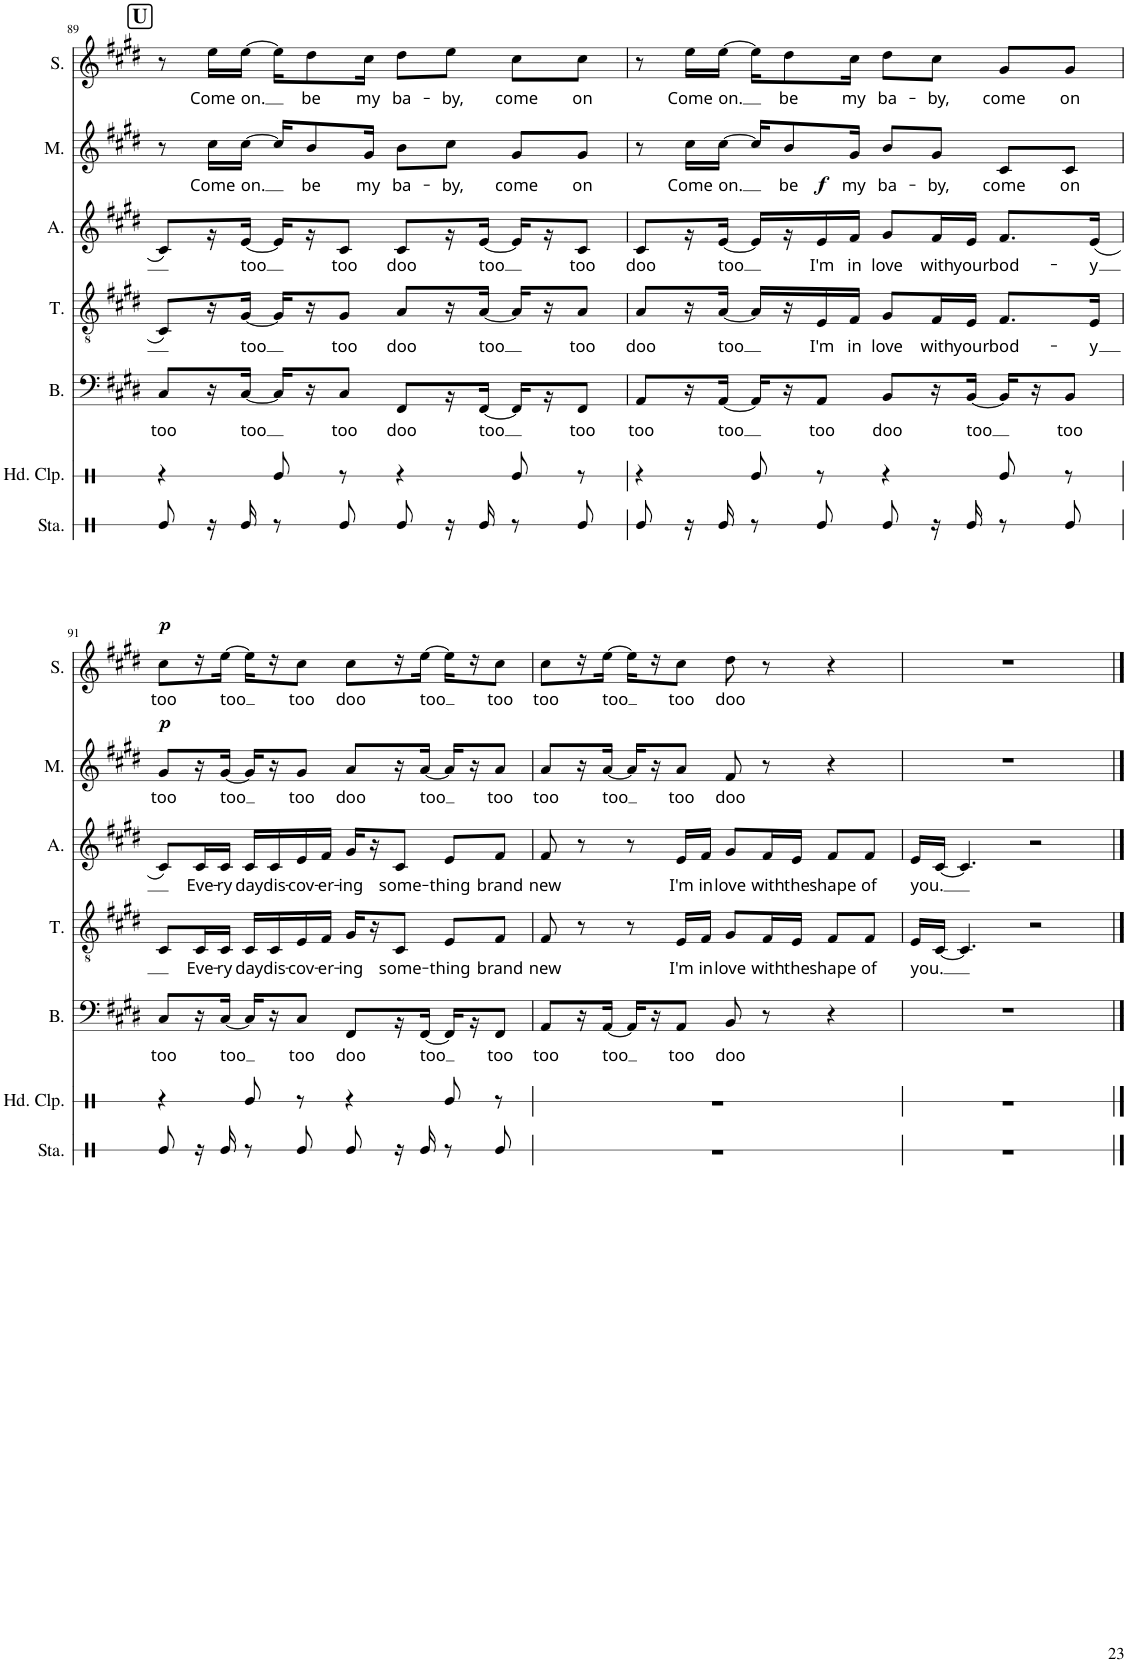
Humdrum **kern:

**kern	**kern	**kern	**text	**kern	**text	**kern	**text	**dynam	**kern	**text	**dynam	**kern	**text	**dynam
*part7	*part6	*part5	*part5	*part4	*part4	*part3	*part3	*part3	*part2	*part2	*part2	*part1	*part1	*part1
*staff7	*staff6	*staff5	*staff5	*staff4	*staff4	*staff3	*staff3	*staff3	*staff2	*staff2	*staff2	*staff1	*staff1	*staff1
*I"Stamp	*I"Hand Clap	*I"Base	*	*I"Tenor	*	*I"Alto	*	*	*I"Mezzo	*	*	*I"Soprano	*	*
*I'Sta.	*I'Hd. Clp.	*I'B.	*	*I'T.	*	*I'A.	*	*	*I'M.	*	*	*I'S.	*	*
!!LO:PB:g=z
*clefX	*clefX	*clefF4	*	*clefGv2	*	*clefG2	*	*	*clefG2	*	*	*clefG2	*	*
*k[]	*k[]	*k[f#c#g#d#]	*	*k[f#c#g#d#]	*	*k[f#c#g#d#]	*	*	*k[f#c#g#d#]	*	*	*k[f#c#g#d#]	*	*
*M4/4	*M4/4	*M4/4	*	*M4/4	*	*M4/4	*	*	*M4/4	*	*	*M4/4	*	*
!!LO:REH:place=s1:a:B:cj:fs=14:t=U
=89	=89	=89	=89	=89	=89	=89	=89	=89	=89	=89	=89	=89	=89	=89
!	!	!	!LO:LY:b	!	!	!	!	!	!	!	!	!	!	!
8Re/	4r	8C#/L	too	8C#/L	.	8c#/L	.	.	8r	.	.	8r	.	.
!	!	!	!	!	!	!	!	!	!	!LO:LY:b	!	!	!LO:LY:b	!
16r	.	16r	.	16r	.	16r	.	.	16cc#\LL	Come	.	16ee\LL	Come	.
!	!	!	!LO:LY:b	!	!LO:LY:b	!	!LO:LY:b	!	!	!LO:LY:b	!	!	!LO:LY:b	!
16Re/	.	[<16C#/JJ	too	[<16G#/JJ	too	[<16e/JJ	too	.	[>16cc#\JJ	on.	.	[>16ee\JJ	on.	.
8r	8Re/	16C#/LL]	.	16G#/LL]	.	16e/LL]	.	.	16cc#/KL]	.	.	16ee\KL]	.	.
!	!	!	!	!	!	!	!	!	!	!LO:LY:b	!	!	!LO:LY:b	!
.	.	16r	.	16r	.	16r	.	.	8b/	be	.	8dd#\	be	.
!	!	!	!LO:LY:b	!	!LO:LY:b	!	!LO:LY:b	!	!	!	!	!	!	!
8Re/	8r	8C#/J	too	8G#/J	too	8c#/J	too	.	.	.	.	.	.	.
!	!	!	!	!	!	!	!	!	!	!LO:LY:b	!	!	!LO:LY:b	!
.	.	.	.	.	.	.	.	.	16g#/Jk	my	.	16cc#\Jk	my	.
!	!	!	!LO:LY:b	!	!LO:LY:b	!	!LO:LY:b	!	!	!LO:LY:b	!	!	!LO:LY:b	!
8Re/	4r	8FF#/L	doo	8A/L	doo	8c#/L	doo	.	8b\L	ba-	.	8dd#\L	ba-	.
!	!	!	!	!	!	!	!	!	!	!LO:LY:b	!	!	!LO:LY:b	!
16r	.	16r	.	16r	.	16r	.	.	8cc#\J	-by,	.	8ee\J	-by,	.
!	!	!	!LO:LY:b	!	!LO:LY:b	!	!LO:LY:b	!	!	!	!	!	!	!
16Re/	.	[<16FF#/JJ	too	[<16A/JJ	too	[<16e/JJ	too	.	.	.	.	.	.	.
!	!	!	!	!	!	!	!	!	!	!LO:LY:b	!	!	!LO:LY:b	!
8r	8Re/	16FF#/LL]	.	16A/LL]	.	16e/LL]	.	.	8g#/L	come	.	8cc#\L	come	.
.	.	16r	.	16r	.	16r	.	.	.	.	.	.	.	.
!	!	!	!LO:LY:b	!	!LO:LY:b	!	!LO:LY:b	!	!	!LO:LY:b	!	!	!LO:LY:b	!
8Re/	8r	8FF#/J	too	8A/J	too	8c#/J	too	.	8g#/J	on	.	8cc#\J	on	.
=90	=90	=90	=90	=90	=90	=90	=90	=90	=90	=90	=90	=90	=90	=90
!	!	!	!LO:LY:b	!	!LO:LY:b	!	!LO:LY:b	!	!	!	!	!	!	!
8Re/	4r	8AA/L	too	8A/L	doo	8c#/L	doo	.	8r	.	.	8r	.	.
!	!	!	!	!	!	!	!	!	!	!LO:LY:b	!	!	!LO:LY:b	!
16r	.	16r	.	16r	.	16r	.	.	16cc#\LL	Come	.	16ee\LL	Come	.
!	!	!	!LO:LY:b	!	!LO:LY:b	!	!LO:LY:b	!	!	!LO:LY:b	!	!	!LO:LY:b	!
16Re/	.	[<16AA/JJ	too	[<16A/JJ	too	[<16e/JJ	too	.	[>16cc#\JJ	on.	.	[>16ee\JJ	on.	.
8r	8Re/	16AA/LL]	.	16A/LL]	.	16e/LL]	.	.	16cc#/KL]	.	.	16ee\KL]	.	.
!	!	!	!	!	!	!	!	!	!	!LO:LY:b	!	!	!LO:LY:b	!
.	.	16r	.	16r	.	16r	.	.	8b/	be	.	8dd#\	be	.
!	!	!	!LO:LY:b	!	!LO:LY:b	!	!LO:LY:b	!LO:DY:a	!	!	!	!	!	!
8Re/	8r	8AA/J	too	16E/	I'm	16e/	I'm	f	.	.	.	.	.	.
!	!	!	!	!	!LO:LY:b	!	!LO:LY:b	!	!	!LO:LY:b	!	!	!LO:LY:b	!
.	.	.	.	16F#/JJ	in	16f#/JJ	in	.	16g#/Jk	my	.	16cc#\Jk	my	.
!	!	!	!LO:LY:b	!	!LO:LY:b	!	!LO:LY:b	!	!	!LO:LY:b	!	!	!LO:LY:b	!
8Re/	4r	8BB/L	doo	8G#/L	love	8g#/L	love	.	8b/L	ba-	.	8dd#\L	ba-	.
!	!	!	!	!	!LO:LY:b	!	!LO:LY:b	!	!	!LO:LY:b	!	!	!LO:LY:b	!
16r	.	16r	.	16F#/L	with	16f#/L	with	.	8g#/J	-by,	.	8cc#\J	-by,	.
!	!	!	!LO:LY:b	!	!LO:LY:b	!	!LO:LY:b	!	!	!	!	!	!	!
16Re/	.	[<16BB/JJ	too	16E/JJ	your	16e/JJ	your	.	.	.	.	.	.	.
!	!	!	!	!	!LO:LY:b	!	!LO:LY:b	!	!	!LO:LY:b	!	!	!LO:LY:b	!
8r	8Re/	16BB/LL]	.	8.F#/L	bod-	8.f#/L	bod-	.	8c#/L	come	.	8g#/L	come	.
.	.	16r	.	.	.	.	.	.	.	.	.	.	.	.
!	!	!	!LO:LY:b	!	!	!	!	!	!	!LO:LY:b	!	!	!LO:LY:b	!
8Re/	8r	8BB/J	too	.	.	.	.	.	8c#/J	on	.	8g#/J	on	.
!	!	!	!	!	!LO:LY:b	!	!LO:LY:b	!	!	!	!	!	!	!
.	.	.	.	16E/Jk	-y	(<16e/Jk	-y	.	.	.	.	.	.	.
!!LO:LB:g=z
=91	=91	=91	=91	=91	=91	=91	=91	=91	=91	=91	=91	=91	=91	=91
!	!	!	!LO:LY:b	!	!	!	!	!	!	!LO:LY:b	!LO:DY:a	!	!LO:LY:b	!LO:DY:a
8Re/	4r	8C#/L	too	8C#/L	.	8c#/L)	.	.	8g#/L	too	p	8cc#\L	too	p
!	!	!	!	!	!LO:LY:b	!	!LO:LY:b	!	!	!	!	!	!	!
16r	.	16r	.	16C#/L	Eve-	16c#/L	Eve-	.	16r	.	.	16r	.	.
!	!	!	!LO:LY:b	!	!LO:LY:b	!	!LO:LY:b	!	!	!LO:LY:b	!	!	!LO:LY:b	!
16Re/	.	[<16C#/JJ	too	16C#/JJ	-ry	16c#/JJ	-ry	.	[<16g#/JJ	too	.	[>16ee\JJ	too	.
!	!	!	!	!	!LO:LY:b	!	!LO:LY:b	!	!	!	!	!	!	!
8r	8Re/	16C#/LL]	.	16C#/LL	day	16c#/LL	day	.	16g#/LL]	.	.	16ee\LL]	.	.
!	!	!	!	!	!LO:LY:b	!	!LO:LY:b	!	!	!	!	!	!	!
.	.	16r	.	16C#/	dis-	16c#/	dis-	.	16r	.	.	16r	.	.
!	!	!	!LO:LY:b	!	!LO:LY:b	!	!LO:LY:b	!	!	!LO:LY:b	!	!	!LO:LY:b	!
8Re/	8r	8C#/J	too	16E/	-cov-	16e/	-cov-	.	8g#/J	too	.	8cc#\J	too	.
!	!	!	!	!	!LO:LY:b	!	!LO:LY:b	!	!	!	!	!	!	!
.	.	.	.	16F#/JJ	-er-	16f#/JJ	-er-	.	.	.	.	.	.	.
!	!	!	!LO:LY:b	!	!LO:LY:b	!	!LO:LY:b	!	!	!LO:LY:b	!	!	!LO:LY:b	!
8Re/	4r	8FF#/L	doo	16G#/LL	-ing	16g#/LL	-ing	.	8a/L	doo	.	8cc#\L	doo	.
.	.	.	.	16r	.	16r	.	.	.	.	.	.	.	.
!	!	!	!	!	!LO:LY:b	!	!LO:LY:b	!	!	!	!	!	!	!
16r	.	16r	.	8C#/J	some-	8c#/J	some-	.	16r	.	.	16r	.	.
!	!	!	!LO:LY:b	!	!	!	!	!	!	!LO:LY:b	!	!	!LO:LY:b	!
16Re/	.	[<16FF#/JJ	too	.	.	.	.	.	[<16a/JJ	too	.	[>16ee\JJ	too	.
!	!	!	!	!	!LO:LY:b	!	!LO:LY:b	!	!	!	!	!	!	!
8r	8Re/	16FF#/LL]	.	8E/L	-thing	8e/L	-thing	.	16a/LL]	.	.	16ee\LL]	.	.
.	.	16r	.	.	.	.	.	.	16r	.	.	16r	.	.
!	!	!	!LO:LY:b	!	!LO:LY:b	!	!LO:LY:b	!	!	!LO:LY:b	!	!	!LO:LY:b	!
8Re/	8r	8FF#/J	too	8F#/J	brand	8f#/J	brand	.	8a/J	too	.	8cc#\J	too	.
=92	=92	=92	=92	=92	=92	=92	=92	=92	=92	=92	=92	=92	=92	=92
!	!	!	!LO:LY:b	!	!LO:LY:b	!	!LO:LY:b	!	!	!LO:LY:b	!	!	!LO:LY:b	!
1r	1r	8AA/L	too	8F#/	new	8f#/	new	.	8a/L	too	.	8cc#\L	too	.
.	.	16r	.	8r	.	8r	.	.	16r	.	.	16r	.	.
!	!	!	!LO:LY:b	!	!	!	!	!	!	!LO:LY:b	!	!	!LO:LY:b	!
.	.	[<16AA/JJ	too	.	.	.	.	.	[<16a/JJ	too	.	[>16ee\JJ	too	.
.	.	16AA/LL]	.	8r	.	8r	.	.	16a/LL]	.	.	16ee\LL]	.	.
.	.	16r	.	.	.	.	.	.	16r	.	.	16r	.	.
!	!	!	!LO:LY:b	!	!LO:LY:b	!	!LO:LY:b	!	!	!LO:LY:b	!	!	!LO:LY:b	!
.	.	8AA/J	too	16E/LL	I'm	16e/LL	I'm	.	8a/J	too	.	8cc#\J	too	.
!	!	!	!	!	!LO:LY:b	!	!LO:LY:b	!	!	!	!	!	!	!
.	.	.	.	16F#/JJ	in	16f#/JJ	in	.	.	.	.	.	.	.
!	!	!	!LO:LY:b	!	!LO:LY:b	!	!LO:LY:b	!	!	!LO:LY:b	!	!	!LO:LY:b	!
.	.	8BB/	doo	8G#/L	love	8g#/L	love	.	8f#/	doo	.	8dd#\	doo	.
!	!	!	!	!	!LO:LY:b	!	!LO:LY:b	!	!	!	!	!	!	!
.	.	8r	.	16F#/L	with	16f#/L	with	.	8r	.	.	8r	.	.
!	!	!	!	!	!LO:LY:b	!	!LO:LY:b	!	!	!	!	!	!	!
.	.	.	.	16E/JJ	the	16e/JJ	the	.	.	.	.	.	.	.
!	!	!	!	!	!LO:LY:b	!	!LO:LY:b	!	!	!	!	!	!	!
.	.	4r	.	8F#/L	shape	8f#/L	shape	.	4r	.	.	4r	.	.
!	!	!	!	!	!LO:LY:b	!	!LO:LY:b	!	!	!	!	!	!	!
.	.	.	.	8F#/J	of	8f#/J	of	.	.	.	.	.	.	.
=93	=93	=93	=93	=93	=93	=93	=93	=93	=93	=93	=93	=93	=93	=93
!	!	!	!	!	!LO:LY:b	!	!LO:LY:b	!	!	!	!	!	!	!
1r	1r	1r	.	16E/LL	you.	16e/LL	you.	.	1r	.	.	1r	.	.
.	.	.	.	[16C#/JJ	.	[16c#/JJ	.	.	.	.	.	.	.	.
.	.	.	.	4.C#/]	.	4.c#/]	.	.	.	.	.	.	.	.
.	.	.	.	2r	.	2r	.	.	.	.	.	.	.	.
==	==	==	==	==	==	==	==	==	==	==	==	==	==	==
*-	*-	*-	*-	*-	*-	*-	*-	*-	*-	*-	*-	*-	*-	*-
